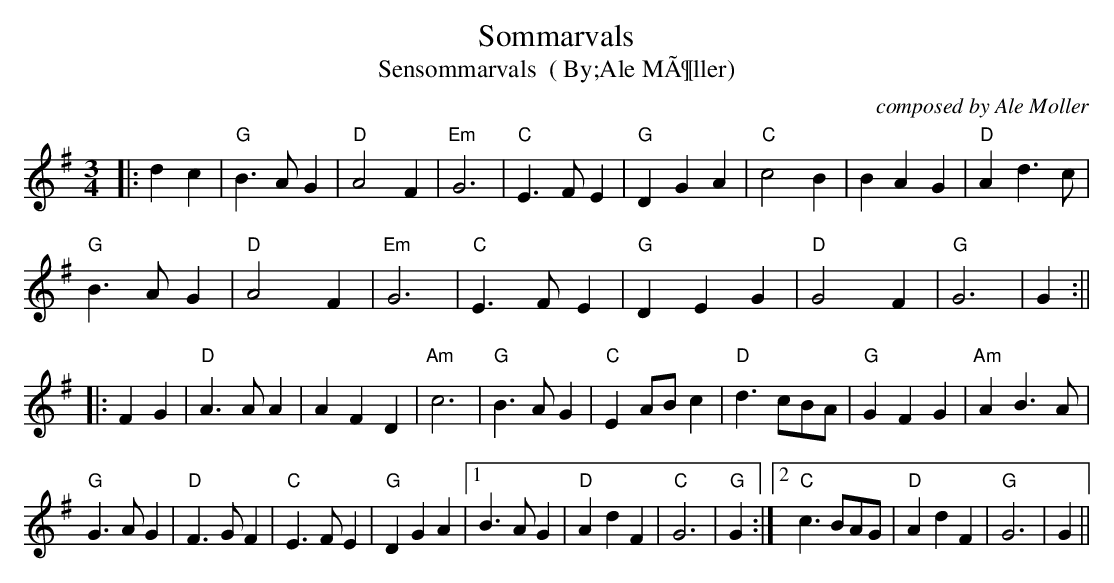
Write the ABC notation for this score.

X:1
T:Sommarvals
C:composed by Ale Moller
T:Sensommarvals  ( By;Ale MÃ¶ller)
M:3/4
L:1/8
K:Gmaj
|:d2c2|"G"B3A G2|"D"A4F2|"Em"G6|"C"E3FE2|"G"D2G2A2|"C"c4B2|B2A2G2|"D"A2d3c|
"G"B3A G2|"D"A4F2|"Em"G6|"C"E3FE2|"G"D2E2G2|"D"G4F2|"G"G6|G2:||
|:F2G2|"D"A3AA2|A2F2D2|"Am"c6|"G"B3AG2|"C"E2ABc2|"D"d3cBA|"G"G2F2G2|"Am"A2B3A|
"G"G3AG2|"D"F3GF2|"C"E3FE2|"G"D2G2A2|1B3AG2|"D"A2d2F2|"C"G6|"G"G2:|2"C"c3BAG|"D"A2d2F2|"G"G6|G2||
